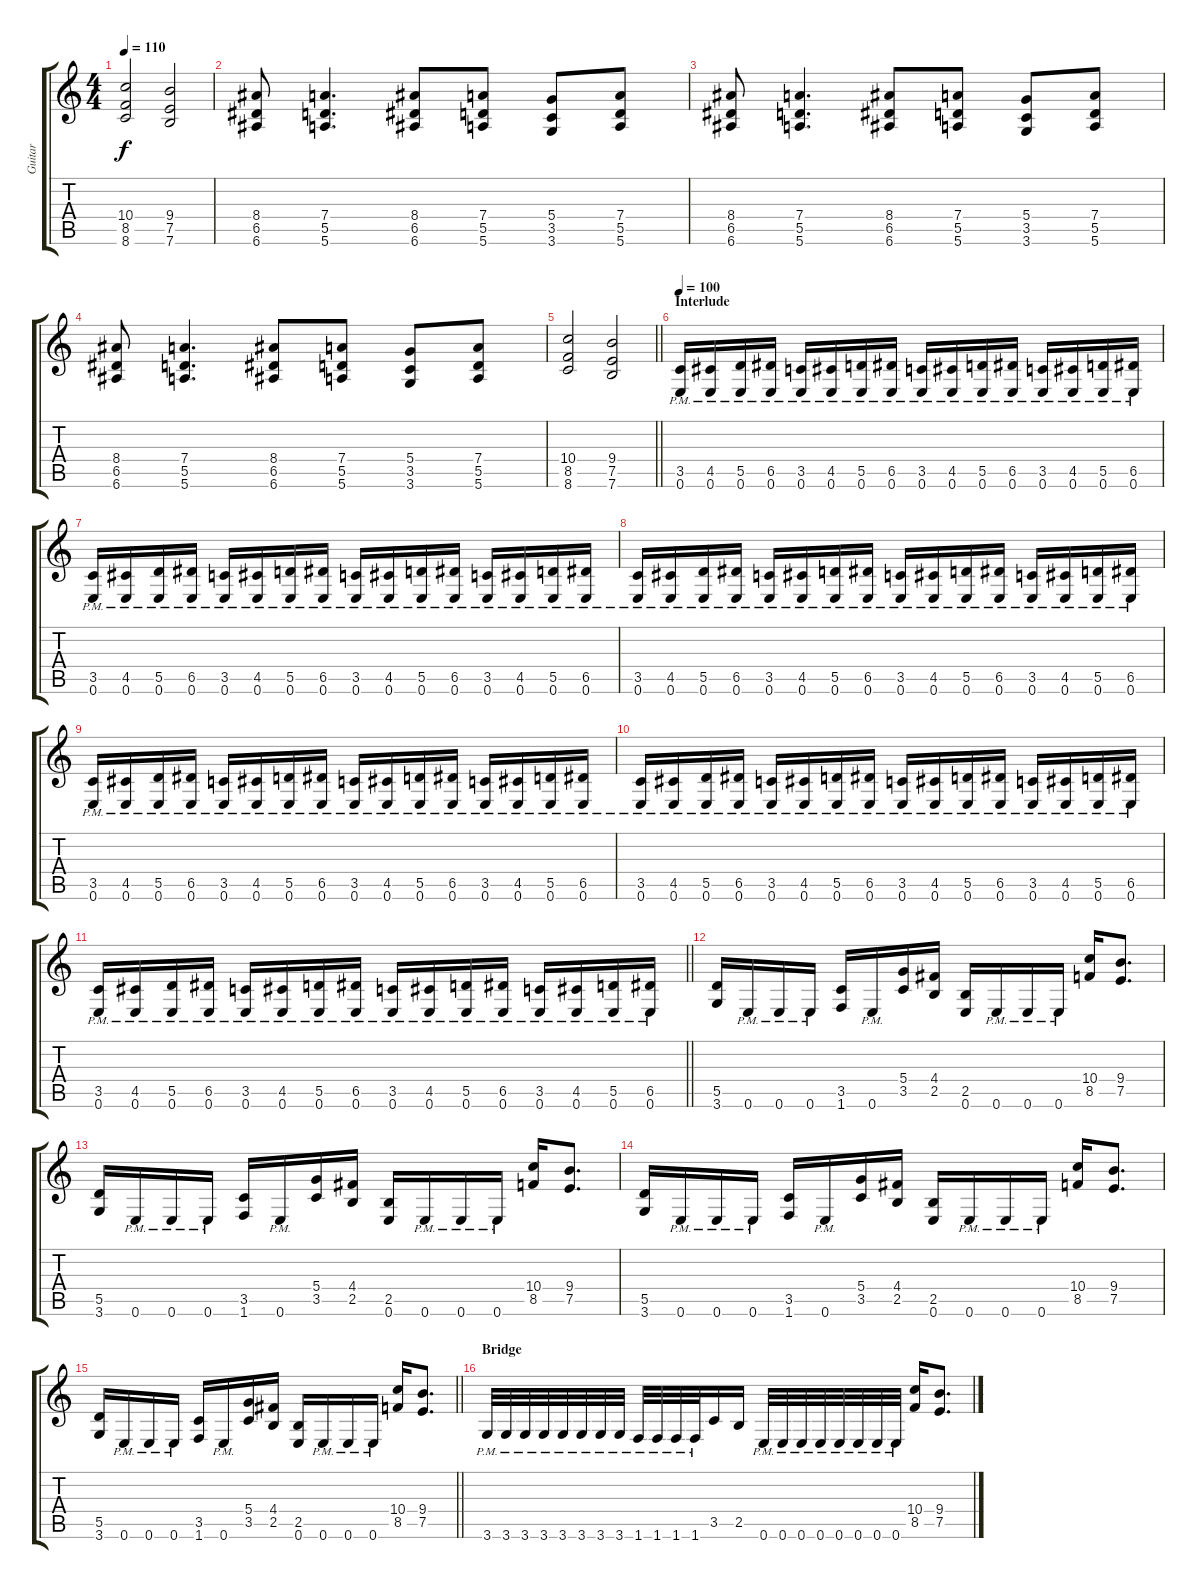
\track ("Guitar" "Guitar") {instrument distortionguitar}
\staff {score tabs}
\tuning (E4 B3 G3 D3 A2 E2) {hide}
\ts (4 4)
\tempo 110
\clef g2
\ks c
(10.4 8.5 8.6).2{dy f} (9.4 7.5 7.6).2 |
(8.4 6.5 6.6).8 (7.4 5.5 5.6).4{d} (8.4 6.5 6.6).8 (7.4 5.5 5.6).8 (5.4 3.5 3.6).8 (7.4 5.5 5.6).8 |
(8.4 6.5 6.6).8 (7.4 5.5 5.6).4{d} (8.4 6.5 6.6).8 (7.4 5.5 5.6).8 (5.4 3.5 3.6).8 (7.4 5.5 5.6).8 |
(8.4 6.5 6.6).8 (7.4 5.5 5.6).4{d} (8.4 6.5 6.6).8 (7.4 5.5 5.6).8 (5.4 3.5 3.6).8 (7.4 5.5 5.6).8 |
\barLineRight lightlight
(10.4 8.5 8.6).2 (9.4 7.5 7.6).2 |
\section ("" "Interlude")
\tempo 100
(3.5{pm} 0.6{pm}).16 (4.5{pm} 0.6{pm}).16 (5.5{pm} 0.6{pm}).16 (6.5{pm} 0.6{pm}).16 (3.5{pm} 0.6{pm}).16 (4.5{pm} 0.6{pm}).16 (5.5{pm} 0.6{pm}).16 (6.5{pm} 0.6{pm}).16 (3.5{pm} 0.6{pm}).16 (4.5{pm} 0.6{pm}).16 (5.5{pm} 0.6{pm}).16 (6.5{pm} 0.6{pm}).16 (3.5{pm} 0.6{pm}).16 (4.5{pm} 0.6{pm}).16 (5.5{pm} 0.6{pm}).16 (6.5{pm} 0.6{pm}).16 |
(3.5{pm} 0.6{pm}).16 (4.5{pm} 0.6{pm}).16 (5.5{pm} 0.6{pm}).16 (6.5{pm} 0.6{pm}).16 (3.5{pm} 0.6{pm}).16 (4.5{pm} 0.6{pm}).16 (5.5{pm} 0.6{pm}).16 (6.5{pm} 0.6{pm}).16 (3.5{pm} 0.6{pm}).16 (4.5{pm} 0.6{pm}).16 (5.5{pm} 0.6{pm}).16 (6.5{pm} 0.6{pm}).16 (3.5{pm} 0.6{pm}).16 (4.5{pm} 0.6{pm}).16 (5.5{pm} 0.6{pm}).16 (6.5{pm} 0.6{pm}).16 |
(3.5{pm} 0.6{pm}).16 (4.5{pm} 0.6{pm}).16 (5.5{pm} 0.6{pm}).16 (6.5{pm} 0.6{pm}).16 (3.5{pm} 0.6{pm}).16 (4.5{pm} 0.6{pm}).16 (5.5{pm} 0.6{pm}).16 (6.5{pm} 0.6{pm}).16 (3.5{pm} 0.6{pm}).16 (4.5{pm} 0.6{pm}).16 (5.5{pm} 0.6{pm}).16 (6.5{pm} 0.6{pm}).16 (3.5{pm} 0.6{pm}).16 (4.5{pm} 0.6{pm}).16 (5.5{pm} 0.6{pm}).16 (6.5{pm} 0.6{pm}).16 |
(3.5{pm} 0.6{pm}).16 (4.5{pm} 0.6{pm}).16 (5.5{pm} 0.6{pm}).16 (6.5{pm} 0.6{pm}).16 (3.5{pm} 0.6{pm}).16 (4.5{pm} 0.6{pm}).16 (5.5{pm} 0.6{pm}).16 (6.5{pm} 0.6{pm}).16 (3.5{pm} 0.6{pm}).16 (4.5{pm} 0.6{pm}).16 (5.5{pm} 0.6{pm}).16 (6.5{pm} 0.6{pm}).16 (3.5{pm} 0.6{pm}).16 (4.5{pm} 0.6{pm}).16 (5.5{pm} 0.6{pm}).16 (6.5{pm} 0.6{pm}).16 |
(3.5{pm} 0.6{pm}).16 (4.5{pm} 0.6{pm}).16 (5.5{pm} 0.6{pm}).16 (6.5{pm} 0.6{pm}).16 (3.5{pm} 0.6{pm}).16 (4.5{pm} 0.6{pm}).16 (5.5{pm} 0.6{pm}).16 (6.5{pm} 0.6{pm}).16 (3.5{pm} 0.6{pm}).16 (4.5{pm} 0.6{pm}).16 (5.5{pm} 0.6{pm}).16 (6.5{pm} 0.6{pm}).16 (3.5{pm} 0.6{pm}).16 (4.5{pm} 0.6{pm}).16 (5.5{pm} 0.6{pm}).16 (6.5{pm} 0.6{pm}).16 |
\barLineRight lightlight
(3.5{pm} 0.6{pm}).16 (4.5{pm} 0.6{pm}).16 (5.5{pm} 0.6{pm}).16 (6.5{pm} 0.6{pm}).16 (3.5{pm} 0.6{pm}).16 (4.5{pm} 0.6{pm}).16 (5.5{pm} 0.6{pm}).16 (6.5{pm} 0.6{pm}).16 (3.5{pm} 0.6{pm}).16 (4.5{pm} 0.6{pm}).16 (5.5{pm} 0.6{pm}).16 (6.5{pm} 0.6{pm}).16 (3.5{pm} 0.6{pm}).16 (4.5{pm} 0.6{pm}).16 (5.5{pm} 0.6{pm}).16 (6.5{pm} 0.6{pm}).16 |
(5.5 3.6).16 0.6{pm}.16 0.6{pm}.16 0.6{pm}.16 (3.5 1.6).16 0.6{pm}.16 (5.4 3.5).16 (4.4 2.5).16 (2.5 0.6).16 0.6{pm}.16 0.6{pm}.16 0.6{pm}.16 (10.4 8.5).16 (9.4 7.5).8{d} |
(5.5 3.6).16 0.6{pm}.16 0.6{pm}.16 0.6{pm}.16 (3.5 1.6).16 0.6{pm}.16 (5.4 3.5).16 (4.4 2.5).16 (2.5 0.6).16 0.6{pm}.16 0.6{pm}.16 0.6{pm}.16 (10.4 8.5).16 (9.4 7.5).8{d} |
(5.5 3.6).16 0.6{pm}.16 0.6{pm}.16 0.6{pm}.16 (3.5 1.6).16 0.6{pm}.16 (5.4 3.5).16 (4.4 2.5).16 (2.5 0.6).16 0.6{pm}.16 0.6{pm}.16 0.6{pm}.16 (10.4 8.5).16 (9.4 7.5).8{d} |
\barLineRight lightlight
(5.5 3.6).16 0.6{pm}.16 0.6{pm}.16 0.6{pm}.16 (3.5 1.6).16 0.6{pm}.16 (5.4 3.5).16 (4.4 2.5).16 (2.5 0.6).16 0.6{pm}.16 0.6{pm}.16 0.6{pm}.16 (10.4 8.5).16 (9.4 7.5).8{d} |
\section ("" "Bridge")
3.6{pm}.32 3.6{pm}.32 3.6{pm}.32 3.6{pm}.32 3.6{pm}.32 3.6{pm}.32 3.6{pm}.32 3.6{pm}.32 1.6{pm}.32 1.6{pm}.32 1.6{pm}.32 1.6{pm}.32 3.5.16 2.5.16 0.6{pm}.32 0.6{pm}.32 0.6{pm}.32 0.6{pm}.32 0.6{pm}.32 0.6{pm}.32 0.6{pm}.32 0.6{pm}.32 (10.4 8.5).16 (9.4 7.5).8{d}
